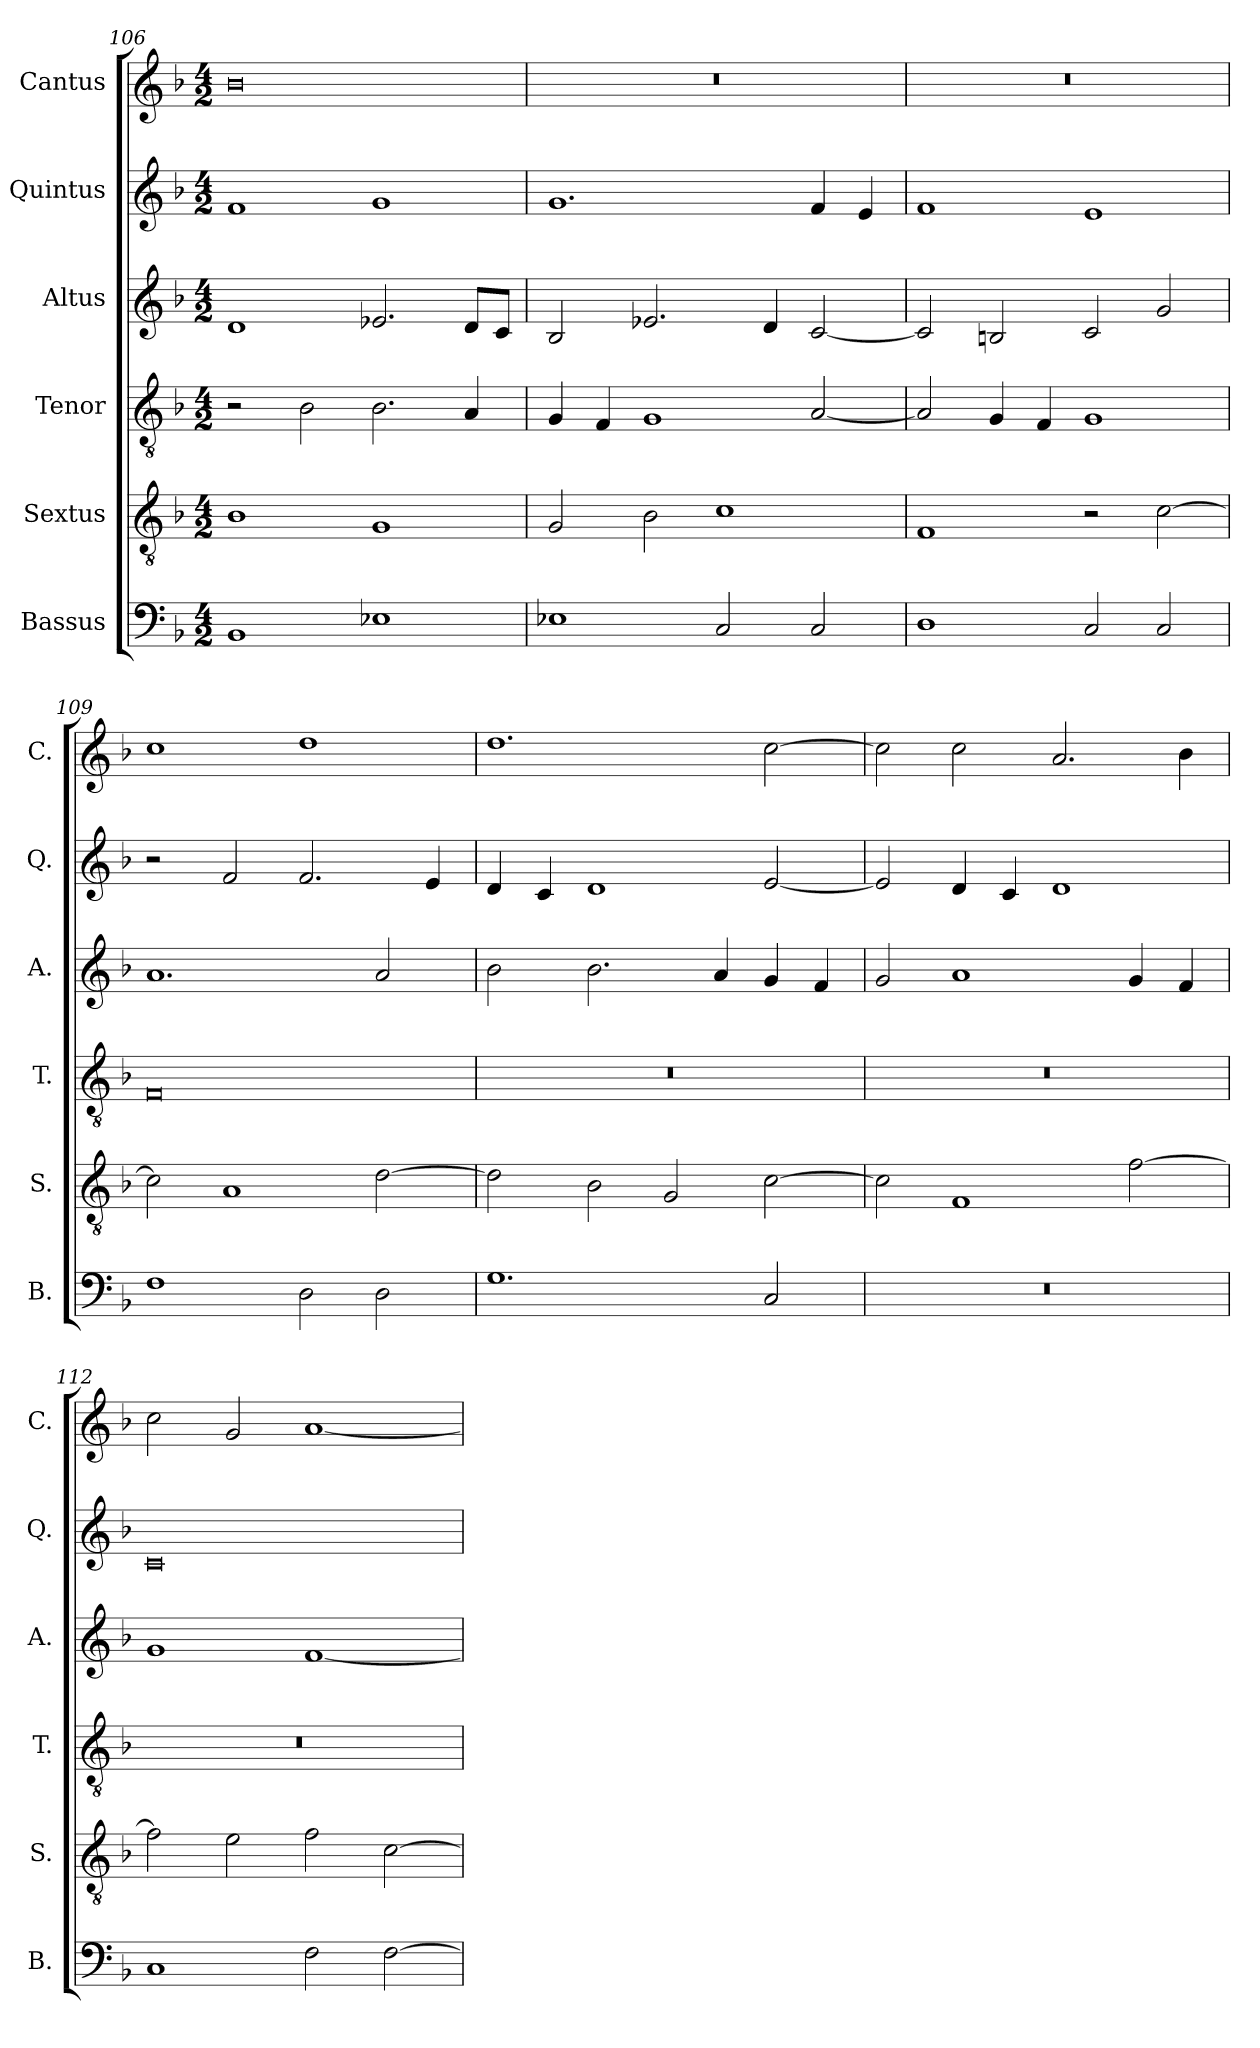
**kern	**kern	**kern	**kern	**kern	**kern
*part6	*part5	*part4	*part3	*part2	*part1
*staff6	*staff5	*staff4	*staff3	*staff2	*staff1
*I"Bassus	*I"Sextus	*I"Tenor	*I"Altus	*I"Quintus	*I"Cantus
*I'B.	*I'S.	*I'T.	*I'A.	*I'Q.	*I'C.
*clefF4	*clefGv2	*clefGv2	*clefG2	*clefG2	*clefG2
*k[b-]	*k[b-]	*k[b-]	*k[b-]	*k[b-]	*k[b-]
*M4/2	*M4/2	*M4/2	*M4/2	*M4/2	*M4/2
=106	=106	=106	=106	=106	=106
1BB-	1B-	2r	1d	1f	0b-
.	.	2B-\	.	.	.
1E-X	1G	2.B-\	2.e-X/	1g	.
.	.	4A/	8d/L	.	.
.	.	.	8c/J	.	.
=107	=107	=107	=107	=107	=107
1E-X	2G/	4G/	2B-/	1.g	0r
.	.	4F/	.	.	.
.	2B-\	1G	2.e-X/	.	.
2C/	1c	.	.	.	.
.	.	.	4d/	.	.
2C/	.	[2A/	[2c/	4f/	.
.	.	.	.	4e/	.
=108	=108	=108	=108	=108	=108
1D	1F	2A/]	2c/]	1f	0r
.	.	4G/	2Bn/	.	.
.	.	4F/	.	.	.
2C/	2r	1G	2c/	1e	.
2C/	[2c\	.	2g/	.	.
=109	=109	=109	=109	=109	=109
1F	2c\]	0F	1.a	2r	1cc
.	1A	.	.	2f/	.
2D\	.	.	.	2.f/	1dd
2D\	[2d\	.	2a/	.	.
.	.	.	.	4e/	.
=110	=110	=110	=110	=110	=110
1.G	2d\]	0r	2b-\	4d/	1.dd
.	.	.	.	4c/	.
.	2B-\	.	2.b-\	1d	.
.	2G/	.	.	.	.
.	.	.	4a/	.	.
2C/	[2c\	.	4g/	[2e/	[2cc\
.	.	.	4f/	.	.
!!LO:PB:g=z
=111	=111	=111	=111	=111	=111
0r	2c\]	0r	2g/	2e/]	2cc\]
.	1F	.	1a	4d/	2cc\
.	.	.	.	4c/	.
.	.	.	.	1d	2.a/
.	[2f\	.	4g/	.	.
.	.	.	4f/	.	4b-\
=112	=112	=112	=112	=112	=112
1C	2f\]	0r	1g	0c	2cc\
.	2e\	.	.	.	2g/
2F\	2f\	.	[1f	.	[1a
[2F\	[2c\	.	.	.	.
=	=	=	=	=	=
*-	*-	*-	*-	*-	*-
